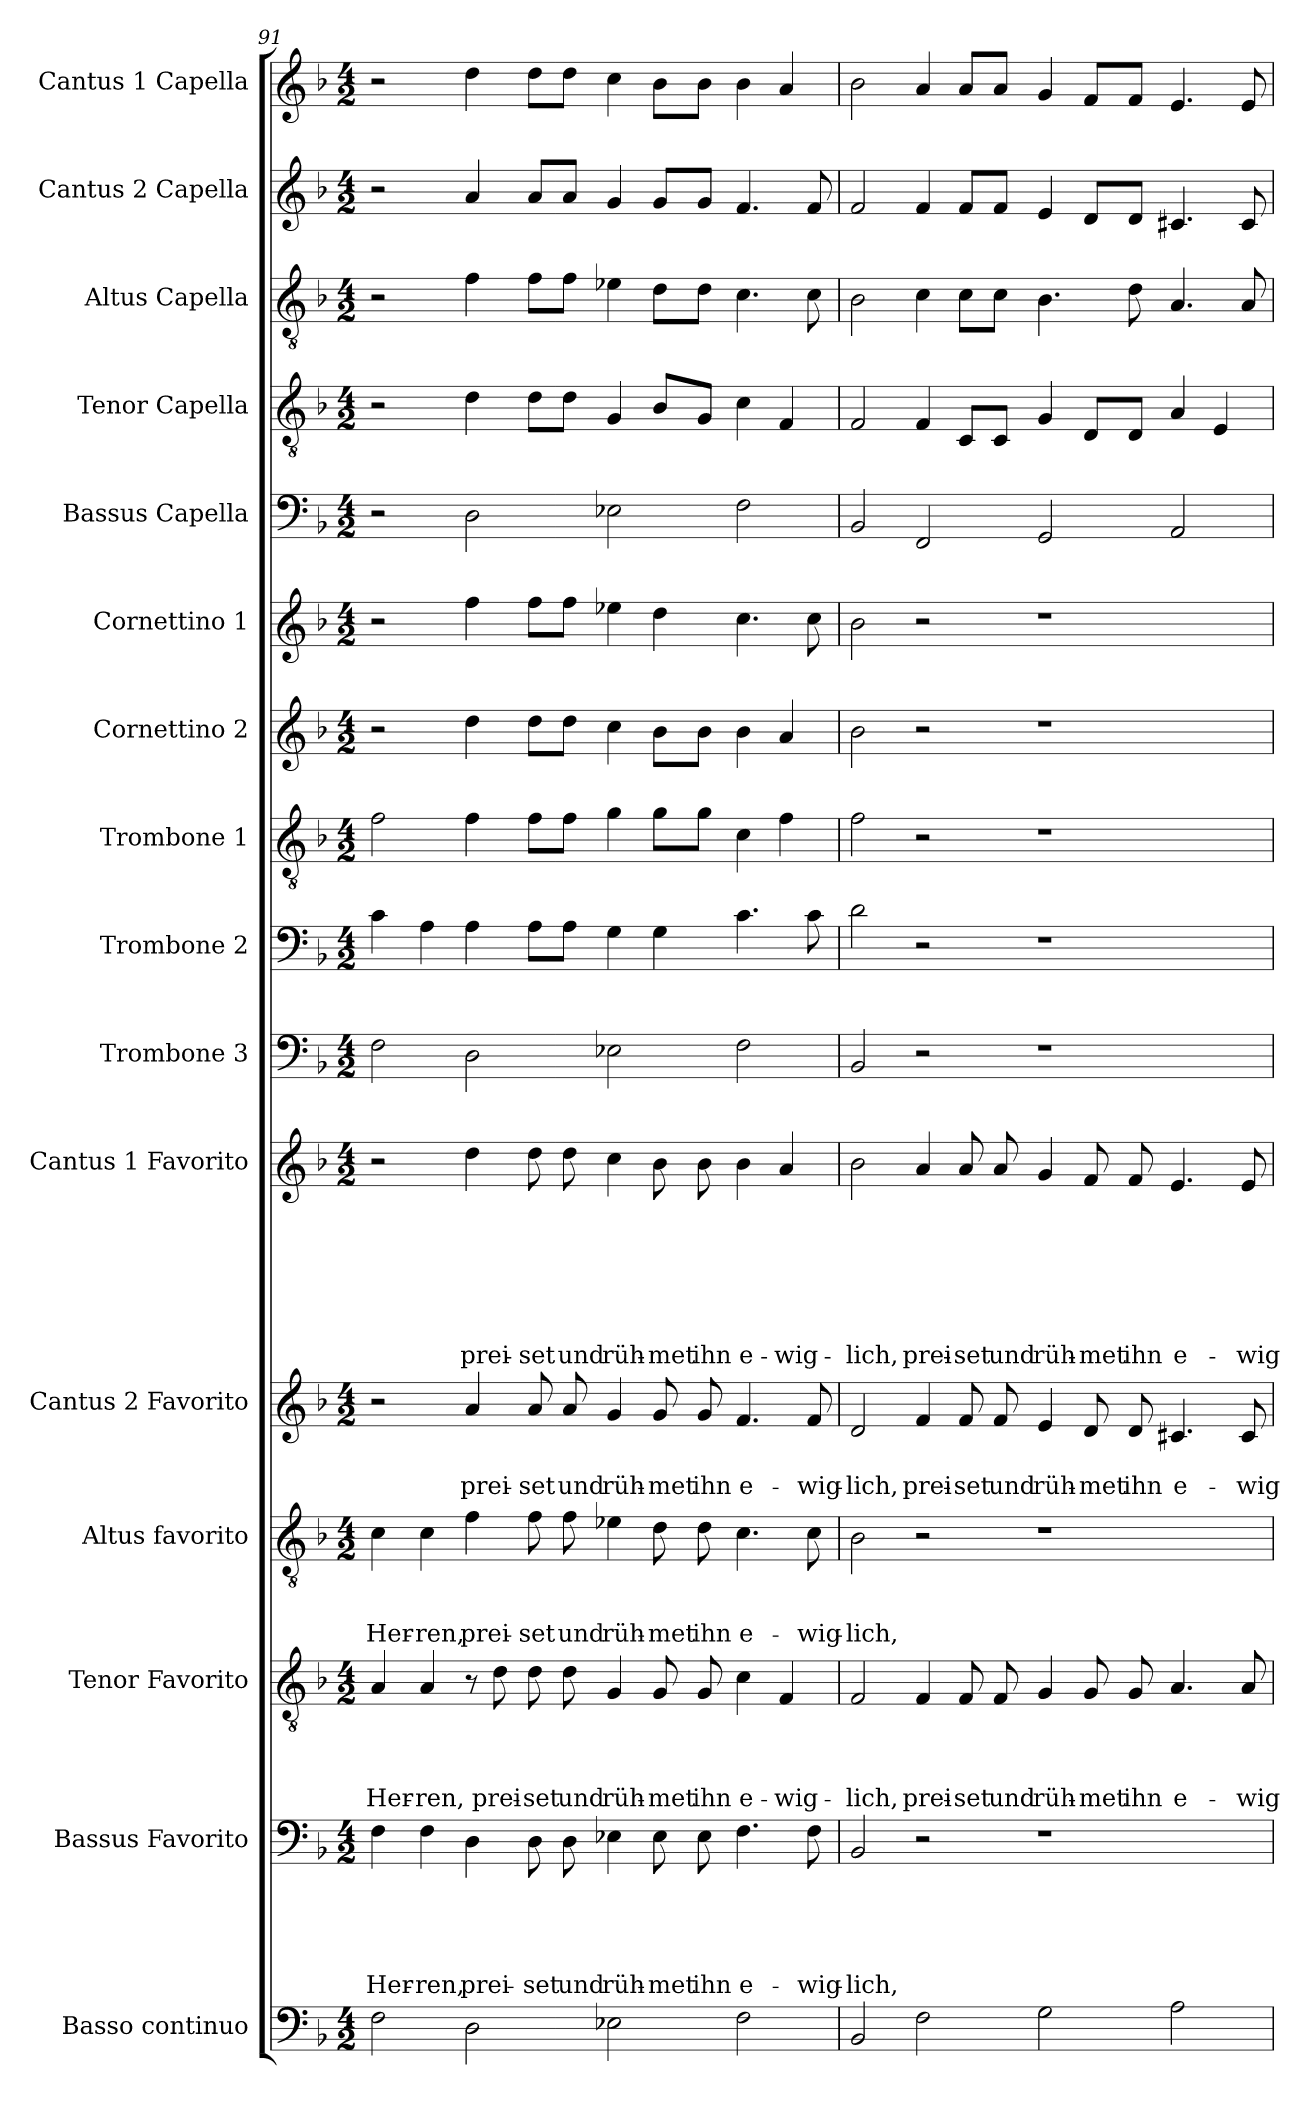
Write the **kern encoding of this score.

**kern	**kern	**text	**text	**text	**text	**text	**kern	**text	**text	**text	**text	**kern	**text	**text	**text	**kern	**text	**text	**kern	**text	**text	**text	**text	**text	**text	**text	**kern	**kern	**kern	**kern	**kern	**kern	**kern	**kern	**kern	**kern
*part16	*part15	*part15	*part15	*part15	*part15	*part15	*part14	*part14	*part14	*part14	*part14	*part13	*part13	*part13	*part13	*part12	*part12	*part12	*part11	*part11	*part11	*part11	*part11	*part11	*part11	*part11	*part10	*part9	*part8	*part7	*part6	*part5	*part4	*part3	*part2	*part1
*staff16	*staff15	*staff15	*staff15	*staff15	*staff15	*staff15	*staff14	*staff14	*staff14	*staff14	*staff14	*staff13	*staff13	*staff13	*staff13	*staff12	*staff12	*staff12	*staff11	*staff11	*staff11	*staff11	*staff11	*staff11	*staff11	*staff11	*staff10	*staff9	*staff8	*staff7	*staff6	*staff5	*staff4	*staff3	*staff2	*staff1
*I"Basso continuo	*I"Bassus Favorito	*	*	*	*	*	*I"Tenor Favorito	*	*	*	*	*I"Altus favorito	*	*	*	*I"Cantus 2 Favorito	*	*	*I"Cantus 1 Favorito	*	*	*	*	*	*	*	*I"Trombone 3	*I"Trombone 2	*I"Trombone 1	*I"Cornettino 2	*I"Cornettino 1	*I"Bassus Capella	*I"Tenor Capella	*I"Altus Capella	*I"Cantus 2 Capella	*I"Cantus 1 Capella
*clefF4	*clefF4	*	*	*	*	*	*clefGv2	*	*	*	*	*clefGv2	*	*	*	*clefG2	*	*	*clefG2	*	*	*	*	*	*	*	*clefF4	*clefF4	*clefGv2	*clefG2	*clefG2	*clefF4	*clefGv2	*clefGv2	*clefG2	*clefG2
*k[b-]	*k[b-]	*	*	*	*	*	*k[b-]	*	*	*	*	*k[b-]	*	*	*	*k[b-]	*	*	*k[b-]	*	*	*	*	*	*	*	*k[b-]	*k[b-]	*k[b-]	*k[b-]	*k[b-]	*k[b-]	*k[b-]	*k[b-]	*k[b-]	*k[b-]
*F:	*F:	*	*	*	*	*	*F:	*	*	*	*	*F:	*	*	*	*F:	*	*	*F:	*	*	*	*	*	*	*	*F:	*F:	*F:	*F:	*F:	*F:	*F:	*F:	*F:	*F:
*M4/2	*M4/2	*	*	*	*	*	*M4/2	*	*	*	*	*M4/2	*	*	*	*M4/2	*	*	*M4/2	*	*	*	*	*	*	*	*M4/2	*M4/2	*M4/2	*M4/2	*M4/2	*M4/2	*M4/2	*M4/2	*M4/2	*M4/2
=91	=91	=91	=91	=91	=91	=91	=91	=91	=91	=91	=91	=91	=91	=91	=91	=91	=91	=91	=91	=91	=91	=91	=91	=91	=91	=91	=91	=91	=91	=91	=91	=91	=91	=91	=91	=91
!	!	!	!	!	!	!LO:LY:b	!	!	!	!	!LO:LY:b	!	!	!	!LO:LY:b	!	!	!	!	!	!	!	!	!	!	!	!	!	!	!	!	!	!	!	!	!
2F\	4F\	.	.	.	.	Her-	4A/	.	.	.	Her-	4c\	.	.	Her-	2r	.	.	2r	.	.	.	.	.	.	.	2F\	4c\	2f\	2r	2r	2r	2r	2r	2r	2r
!	!	!	!	!	!	!LO:LY:b	!	!	!	!	!LO:LY:b	!	!	!	!LO:LY:b	!	!	!	!	!	!	!	!	!	!	!	!	!	!	!	!	!	!	!	!	!
.	4F\	.	.	.	.	-ren,	4A/	.	.	.	-ren,	4c\	.	.	-ren,	.	.	.	.	.	.	.	.	.	.	.	.	4A\	.	.	.	.	.	.	.	.
!	!	!	!	!	!	!LO:LY:b	!	!	!	!	!	!	!	!	!LO:LY:b	!	!	!LO:LY:b	!	!	!	!	!	!	!	!LO:LY:b	!	!	!	!	!	!	!	!	!	!
2D\	4D\	.	.	.	.	prei-	8r	.	.	.	.	4f\	.	.	prei-	4a/	.	prei-	4dd\	.	.	.	.	.	.	prei-	2D\	4A\	4f\	4dd\	4ff\	2D\	4d\	4f\	4a/	4dd\
!	!	!	!	!	!	!	!	!	!	!	!LO:LY:b	!	!	!	!	!	!	!	!	!	!	!	!	!	!	!	!	!	!	!	!	!	!	!	!	!
.	.	.	.	.	.	.	8d\	.	.	.	prei-	.	.	.	.	.	.	.	.	.	.	.	.	.	.	.	.	.	.	.	.	.	.	.	.	.
!	!	!	!	!	!	!LO:LY:b	!	!	!	!	!LO:LY:b	!	!	!	!LO:LY:b	!	!	!LO:LY:b	!	!	!	!	!	!	!	!LO:LY:b	!	!	!	!	!	!	!	!	!	!
.	8D\	.	.	.	.	-set	8d\	.	.	.	-set	8f\	.	.	-set	8a/	.	-set	8dd\	.	.	.	.	.	.	-set	.	8A\L	8f\L	8dd\L	8ff\L	.	8d\L	8f\L	8a/L	8dd\L
!	!	!	!	!	!	!LO:LY:b	!	!	!	!	!LO:LY:b	!	!	!	!LO:LY:b	!	!	!LO:LY:b	!	!	!	!	!	!	!	!LO:LY:b	!	!	!	!	!	!	!	!	!	!
.	8D\	.	.	.	.	und	8d\	.	.	.	und	8f\	.	.	und	8a/	.	und	8dd\	.	.	.	.	.	.	und	.	8A\J	8f\J	8dd\J	8ff\J	.	8d\J	8f\J	8a/J	8dd\J
!	!	!	!	!	!	!LO:LY:b	!	!	!	!	!LO:LY:b	!	!	!	!LO:LY:b	!	!	!LO:LY:b	!	!	!	!	!	!	!	!LO:LY:b	!	!	!	!	!	!	!	!	!	!
2E-X\	4E-X\	.	.	.	.	rüh-	4G/	.	.	.	rüh-	4e-X\	.	.	rüh-	4g/	.	rüh-	4cc\	.	.	.	.	.	.	rüh-	2E-X\	4G\	4g\	4cc\	4ee-X\	2E-X\	4G/	4e-X\	4g/	4cc\
!	!	!	!	!	!	!LO:LY:b	!	!	!	!	!LO:LY:b	!	!	!	!LO:LY:b	!	!	!LO:LY:b	!	!	!	!	!	!	!	!LO:LY:b	!	!	!	!	!	!	!	!	!	!
.	8E-\	.	.	.	.	-met	8G/	.	.	.	-met	8d\	.	.	-met	8g/	.	-met	8b-\	.	.	.	.	.	.	-met	.	4G\	8g\L	8b-\L	4dd\	.	8B-/L	8d\L	8g/L	8b-\L
!	!	!	!	!	!	!LO:LY:b	!	!	!	!	!LO:LY:b	!	!	!	!LO:LY:b	!	!	!LO:LY:b	!	!	!	!	!	!	!	!LO:LY:b	!	!	!	!	!	!	!	!	!	!
.	8E-\	.	.	.	.	ihn	8G/	.	.	.	ihn	8d\	.	.	ihn	8g/	.	ihn	8b-\	.	.	.	.	.	.	ihn	.	.	8g\J	8b-\J	.	.	8G/J	8d\J	8g/J	8b-\J
!	!	!	!	!	!	!LO:LY:b	!	!	!	!	!LO:LY:b	!	!	!	!LO:LY:b	!	!	!LO:LY:b	!	!	!	!	!	!	!	!LO:LY:b	!	!	!	!	!	!	!	!	!	!
2F\	4.F\	.	.	.	.	e-	4c\	.	.	.	e-	4.c\	.	.	e-	4.f/	.	e-	4b-\	.	.	.	.	.	.	e-	2F\	4.c\	4c\	4b-\	4.cc\	2F\	4c\	4.c\	4.f/	4b-\
!	!	!	!	!	!	!	!	!	!	!	!LO:LY:b	!	!	!	!	!	!	!	!	!	!	!	!	!	!	!LO:LY:b	!	!	!	!	!	!	!	!	!	!
.	.	.	.	.	.	.	4F/	.	.	.	-wig-	.	.	.	.	.	.	.	4a/	.	.	.	.	.	.	-wig-	.	.	4f\	4a/	.	.	4F/	.	.	4a/
!	!	!	!	!	!	!LO:LY:b	!	!	!	!	!	!	!	!	!LO:LY:b	!	!	!LO:LY:b	!	!	!	!	!	!	!	!	!	!	!	!	!	!	!	!	!	!
.	8F\	.	.	.	.	-wig-	.	.	.	.	.	8c\	.	.	-wig-	8f/	.	-wig-	.	.	.	.	.	.	.	.	.	8c\	.	.	8cc\	.	.	8c\	8f/	.
=92	=92	=92	=92	=92	=92	=92	=92	=92	=92	=92	=92	=92	=92	=92	=92	=92	=92	=92	=92	=92	=92	=92	=92	=92	=92	=92	=92	=92	=92	=92	=92	=92	=92	=92	=92	=92
!	!	!	!	!	!	!LO:LY:b	!	!	!	!	!LO:LY:b	!	!	!	!LO:LY:b	!	!	!LO:LY:b	!	!	!	!	!	!	!	!LO:LY:b	!	!	!	!	!	!	!	!	!	!
2BB-/	2BB-/	.	.	.	.	-lich,	2F/	.	.	.	-lich,	2B-\	.	.	-lich,	2d/	.	-lich,	2b-\	.	.	.	.	.	.	-lich,	2BB-/	2d\	2f\	2b-\	2b-\	2BB-/	2F/	2B-\	2f/	2b-\
!	!	!	!	!	!	!	!	!	!	!	!LO:LY:b	!	!	!	!	!	!	!LO:LY:b	!	!	!	!	!	!	!	!LO:LY:b	!	!	!	!	!	!	!	!	!	!
2F\	2r	.	.	.	.	.	4F/	.	.	.	prei-	2r	.	.	.	4f/	.	prei-	4a/	.	.	.	.	.	.	prei-	2r	2r	2r	2r	2r	2FF/	4F/	4c\	4f/	4a/
!	!	!	!	!	!	!	!	!	!	!	!LO:LY:b	!	!	!	!	!	!	!LO:LY:b	!	!	!	!	!	!	!	!LO:LY:b	!	!	!	!	!	!	!	!	!	!
.	.	.	.	.	.	.	8F/	.	.	.	-set	.	.	.	.	8f/	.	-set	8a/	.	.	.	.	.	.	-set	.	.	.	.	.	.	8C/L	8c\L	8f/L	8a/L
!	!	!	!	!	!	!	!	!	!	!	!LO:LY:b	!	!	!	!	!	!	!LO:LY:b	!	!	!	!	!	!	!	!LO:LY:b	!	!	!	!	!	!	!	!	!	!
.	.	.	.	.	.	.	8F/	.	.	.	und	.	.	.	.	8f/	.	und	8a/	.	.	.	.	.	.	und	.	.	.	.	.	.	8C/J	8c\J	8f/J	8a/J
!	!	!	!	!	!	!	!	!	!	!	!LO:LY:b	!	!	!	!	!	!	!LO:LY:b	!	!	!	!	!	!	!	!LO:LY:b	!	!	!	!	!	!	!	!	!	!
2G\	1r	.	.	.	.	.	4G/	.	.	.	rüh-	1r	.	.	.	4e/	.	rüh-	4g/	.	.	.	.	.	.	rüh-	1r	1r	1r	1r	1r	2GG/	4G/	4.B-\	4e/	4g/
!	!	!	!	!	!	!	!	!	!	!	!LO:LY:b	!	!	!	!	!	!	!LO:LY:b	!	!	!	!	!	!	!	!LO:LY:b	!	!	!	!	!	!	!	!	!	!
.	.	.	.	.	.	.	8G/	.	.	.	-met	.	.	.	.	8d/	.	-met	8f/	.	.	.	.	.	.	-met	.	.	.	.	.	.	8D/L	.	8d/L	8f/L
!	!	!	!	!	!	!	!	!	!	!	!LO:LY:b	!	!	!	!	!	!	!LO:LY:b	!	!	!	!	!	!	!	!LO:LY:b	!	!	!	!	!	!	!	!	!	!
.	.	.	.	.	.	.	8G/	.	.	.	ihn	.	.	.	.	8d/	.	ihn	8f/	.	.	.	.	.	.	ihn	.	.	.	.	.	.	8D/J	8d\	8d/J	8f/J
!	!	!	!	!	!	!	!	!	!	!	!LO:LY:b	!	!	!	!	!	!	!LO:LY:b	!	!	!	!	!	!	!	!LO:LY:b	!	!	!	!	!	!	!	!	!	!
2A\	.	.	.	.	.	.	4.A/	.	.	.	e-	.	.	.	.	4.c#X/	.	e-	4.e/	.	.	.	.	.	.	e-	.	.	.	.	.	2AA/	4A/	4.A/	4.c#X/	4.e/
.	.	.	.	.	.	.	.	.	.	.	.	.	.	.	.	.	.	.	.	.	.	.	.	.	.	.	.	.	.	.	.	.	4E/	.	.	.
!	!	!	!	!	!	!	!	!	!	!	!LO:LY:b	!	!	!	!	!	!	!LO:LY:b	!	!	!	!	!	!	!	!LO:LY:b	!	!	!	!	!	!	!	!	!	!
.	.	.	.	.	.	.	8A/	.	.	.	-wig-	.	.	.	.	8c#/	.	-wig-	8e/	.	.	.	.	.	.	-wig-	.	.	.	.	.	.	.	8A/	8c#/	8e/
=	=	=	=	=	=	=	=	=	=	=	=	=	=	=	=	=	=	=	=	=	=	=	=	=	=	=	=	=	=	=	=	=	=	=	=	=
*-	*-	*-	*-	*-	*-	*-	*-	*-	*-	*-	*-	*-	*-	*-	*-	*-	*-	*-	*-	*-	*-	*-	*-	*-	*-	*-	*-	*-	*-	*-	*-	*-	*-	*-	*-	*-
